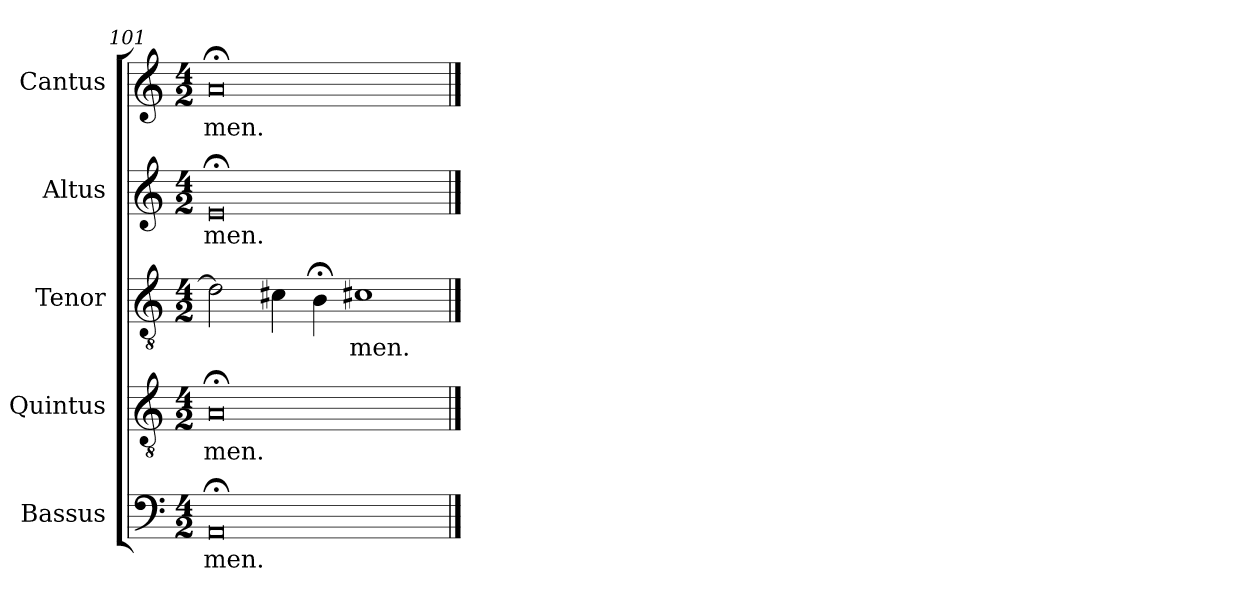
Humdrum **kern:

**kern	**text	**kern	**text	**kern	**text	**kern	**text	**kern	**text
*part5	*part5	*part4	*part4	*part3	*part3	*part2	*part2	*part1	*part1
*staff5	*staff5	*staff4	*staff4	*staff3	*staff3	*staff2	*staff2	*staff1	*staff1
*I"Bassus	*	*I"Quintus	*	*I"Tenor	*	*I"Altus	*	*I"Cantus	*
*I'B.	*	*I'Q.	*	*I'T.	*	*I'A.	*	*I'C.	*
*clefF4	*	*clefGv2	*	*clefGv2	*	*clefG2	*	*clefG2	*
*	*	*ITrd7c12	*	*ITrd7c12	*	*	*	*	*
*k[]	*	*k[]	*	*k[]	*	*k[]	*	*k[]	*
*C:	*	*C:	*	*C:	*	*C:	*	*C:	*
*M4/2	*	*M4/2	*	*M4/2	*	*M4/2	*	*M4/2	*
=101	=101	=101	=101	=101	=101	=101	=101	=101	=101
0AA;</	-men.	0AA;</	-men.	2D\]	.	0e;</	-men.	0a;</	-men.
.	.	.	.	4C#\	.	.	.	.	.
.	.	.	.	4BB;<\	.	.	.	.	.
.	.	.	.	1C#X\	-men.	.	.	.	.
==	==	==	==	==	==	==	==	==	==
*-	*-	*-	*-	*-	*-	*-	*-	*-	*-
